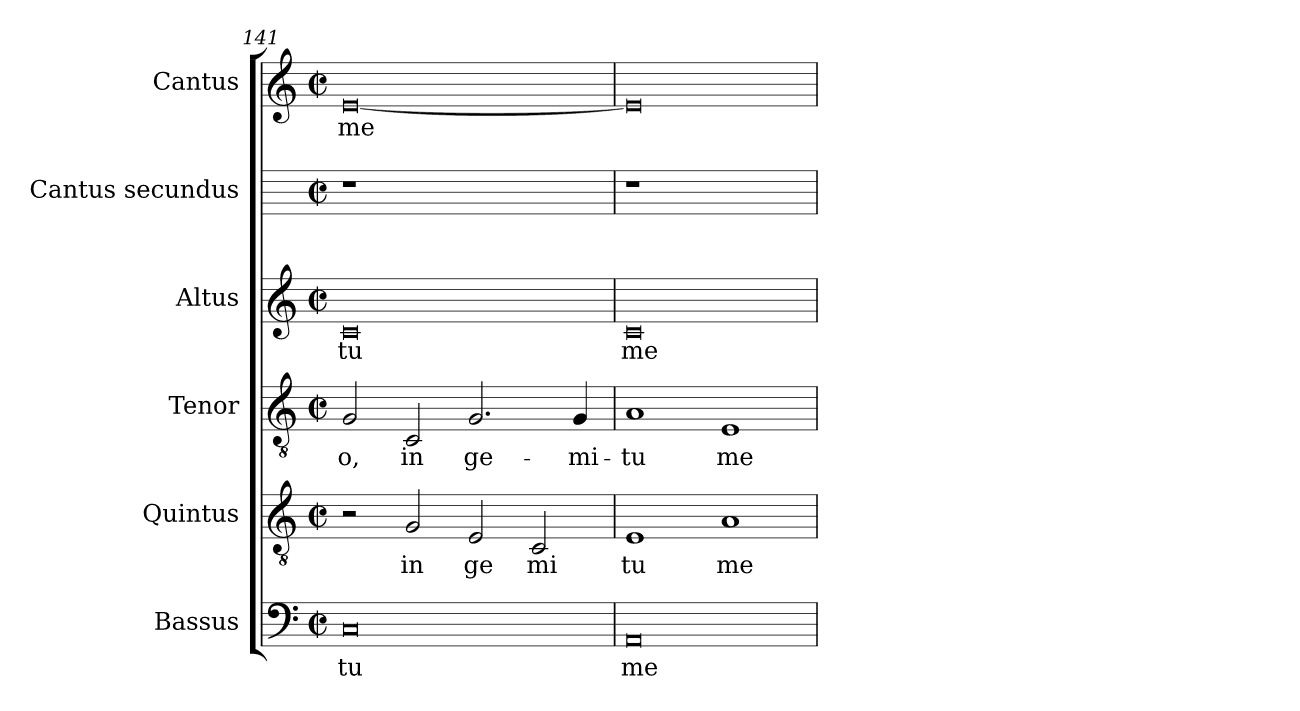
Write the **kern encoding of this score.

**kern	**text	**kern	**text	**kern	**text	**kern	**text	**kern	**kern	**text
*part6	*part6	*part5	*part5	*part4	*part4	*part3	*part3	*part2	*part1	*part1
*staff6	*staff6	*staff5	*staff5	*staff4	*staff4	*staff3	*staff3	*staff2	*staff1	*staff1
*I"Bassus	*	*I"Quintus	*	*I"Tenor	*	*I"Altus	*	*I"Cantus  secundus	*I"Cantus	*
*I'B	*	*I'Q	*	*I'T	*	*I'A	*	*	*I'C	*
*clefF4	*	*clefGv2	*	*clefGv2	*	*clefG2	*	*	*clefG2	*
*k[]	*	*k[]	*	*k[]	*	*k[]	*	*k[]	*k[]	*
*C:	*	*C:	*	*C:	*	*C:	*	*C:	*C:	*
*M2/2	*	*M2/2	*	*M2/2	*	*M2/2	*	*M2/2	*M2/2	*
*met(c|)	*	*met(c|)	*	*met(c|)	*	*met(c|)	*	*met(c|)	*met(c|)	*
=141	=141	=141	=141	=141	=141	=141	=141	=141	=141	=141
!	!LO:LY:b:cj	!	!	!	!LO:LY:b:cj	!	!LO:LY:b:cj	!	!	!LO:LY:b:cj
0C	-tu	2r	.	2G/	-o,	0c	-tu	1r	[<0e	me
!	!	!	!LO:LY:b:cj	!	!LO:LY:b:cj	!	!	!	!	!
.	.	2G/	in	2C/	in	.	.	.	.	.
!	!	!	!LO:LY:b:cj	!	!LO:LY:b:cj	!	!	!	!	!
.	.	2E/	ge	2.G/	ge-	.	.	1ryy	.	.
!	!	!	!LO:LY:b:cj	!	!	!	!	!	!	!
.	.	2C/	mi	.	.	.	.	.	.	.
!	!	!	!	!	!LO:LY:b:cj	!	!	!	!	!
.	.	.	.	4G/	-mi-	.	.	.	.	.
=142	=142	=142	=142	=142	=142	=142	=142	=142	=142	=142
!	!LO:LY:b:cj	!	!LO:LY:b:cj	!	!LO:LY:b:cj	!	!LO:LY:b:cj	!	!	!LO:LY:b:cj
0AA	me-	1E	tu	1A	-tu	0c	me-	1r	0e]	.
!	!	!	!LO:LY:b:cj	!	!LO:LY:b:cj	!	!	!	!	!
.	.	1A	me	1E	me-	.	.	1ryy	.	.
=	=	=	=	=	=	=	=	=	=	=
*-	*-	*-	*-	*-	*-	*-	*-	*-	*-	*-
